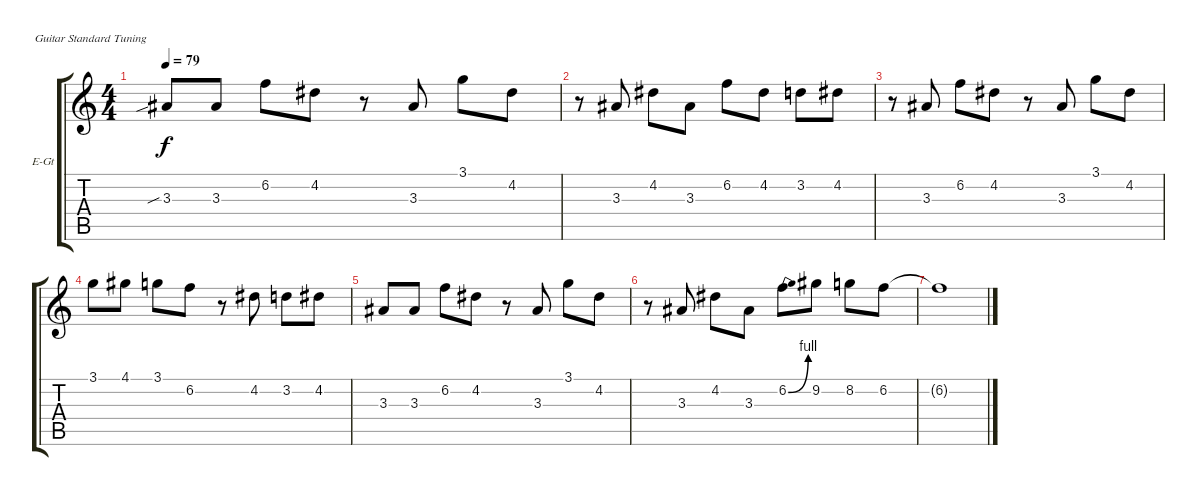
\bracketExtendMode groupsimilarinstruments
\firstSystemTrackNameOrientation horizontal
\otherSystemsTrackNameOrientation horizontal
\track ("Electric Guitar 1" "E-Gt") {instrument distortionguitar}
\staff {score tabs}
\tuning (E4 B3 G3 D3 A2 E2)
\ts (4 4)
\tempo 79
\clef g2
\ks c
3.3{sib}.8{dy f instrument distortionguitar} 3.3.8 6.2.8 4.2.8 r.8 3.3.8 3.1.8 4.2.8 |
r.8 3.3.8 4.2.8 3.3.8 6.2.8 4.2.8 3.2.8 4.2.8 |
r.8 3.3.8 6.2.8 4.2.8 r.8 3.3.8 3.1.8 4.2.8 |
3.1.8 4.1.8 3.1.8 6.2.8 r.8 4.2.8 3.2.8 4.2.8 |
3.3.8 3.3.8 6.2.8 4.2.8 r.8 3.3.8 3.1.8 4.2.8 |
r.8 3.3.8 4.2.8 3.3.8 6.2{be (bend 0 0 60 4)}.8 9.2.8 8.2.8 6.2.8 |
6.2{t}.1
